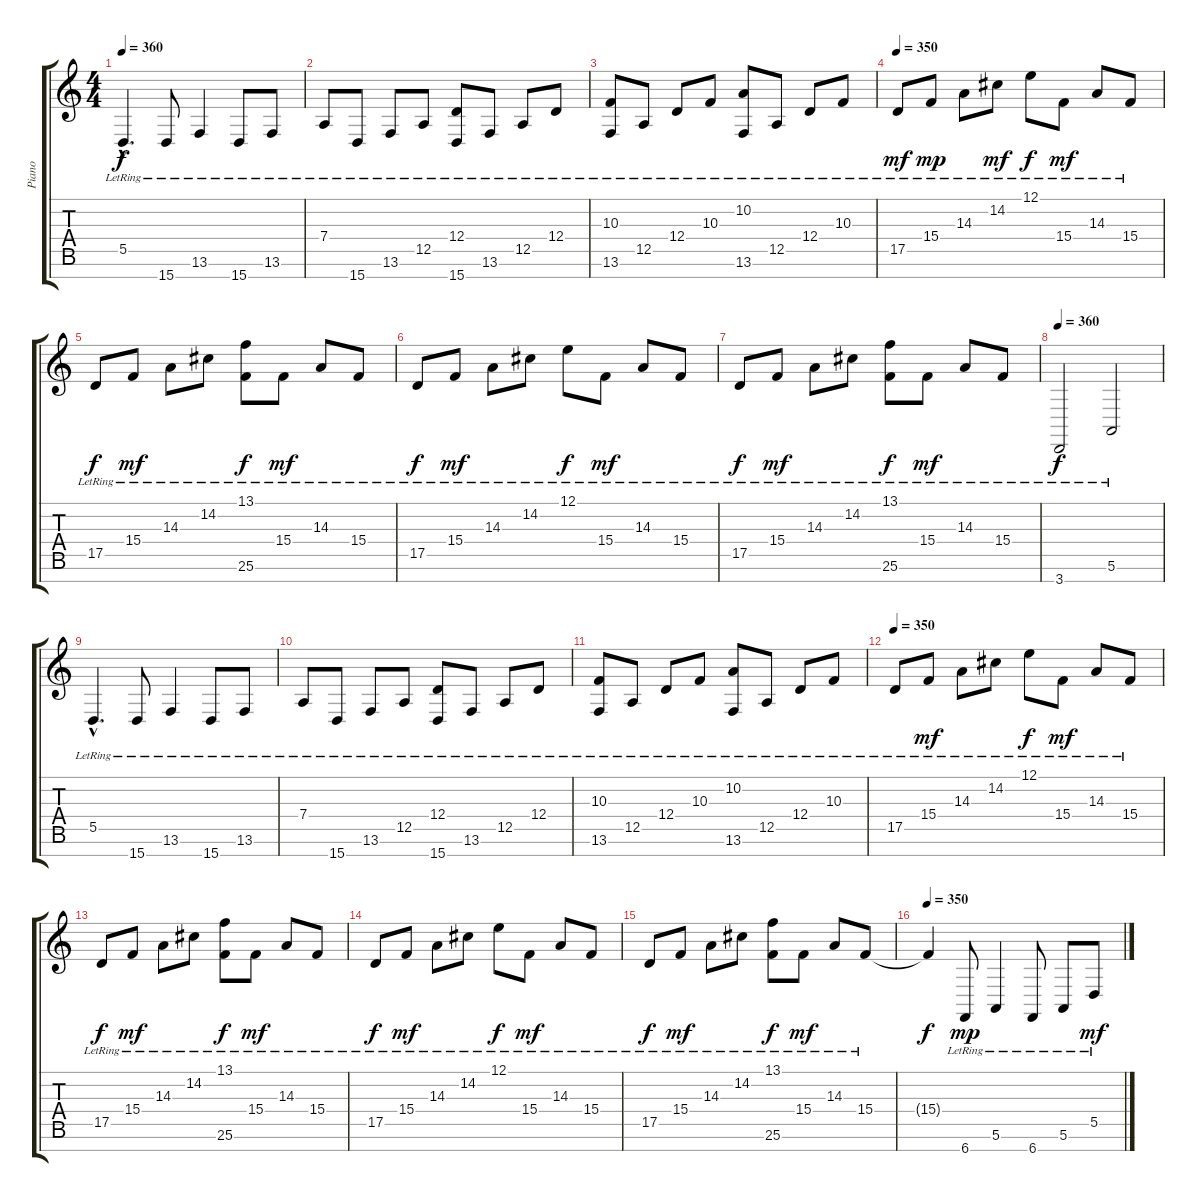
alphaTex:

\track ("Piano" "Piano") {instrument acousticgrandpiano}
\staff {score tabs}
\tuning (E4 B3 G3 D3 A2 E2 B1) {hide}
\ts (4 4)
\tempo 360
\clef g2
\ks c
5.5{hac lr}.4{d dy f} 15.7{lr}.8 13.6{lr}.4 15.7{lr}.8 13.6{lr}.8 |
7.4{lr}.8 15.7{lr}.8 13.6{lr}.8 12.5{lr}.8 (12.4{lr} 15.7{lr}).8 13.6{lr}.8 12.5{lr}.8 12.4{lr}.8 |
(10.3{lr} 13.6{lr}).8 12.5{lr}.8 12.4{lr}.8 10.3{lr}.8 (10.2{lr} 13.6{lr}).8 12.5{lr}.8 12.4{lr}.8 10.3{lr}.8 |
\tempo 350
17.5{lr}.8{dy mf} 15.4{lr}.8{dy mp} 14.3{lr}.8 14.2{lr}.8{dy mf} 12.1{lr}.8{dy f} 15.4{lr}.8{dy mf} 14.3{lr}.8 15.4{lr}.8 |
17.5{lr}.8{dy f} 15.4{lr}.8{dy mf} 14.3{lr}.8 14.2{lr}.8 (13.1{lr} 25.6{lr}).8{dy f} 15.4{lr}.8{dy mf} 14.3{lr}.8 15.4{lr}.8 |
17.5{lr}.8{dy f} 15.4{lr}.8{dy mf} 14.3{lr}.8 14.2{lr}.8 12.1{lr}.8{dy f} 15.4{lr}.8{dy mf} 14.3{lr}.8 15.4{lr}.8 |
17.5{lr}.8{dy f} 15.4{lr}.8{dy mf} 14.3{lr}.8 14.2{lr}.8 (13.1{lr} 25.6{lr}).8{dy f} 15.4{lr}.8{dy mf} 14.3{lr}.8 15.4{lr}.8 |
\tempo 360
3.7{lr}.2{dy f} 5.6{lr}.2 |
5.5{hac lr}.4{d} 15.7{lr}.8 13.6{lr}.4 15.7{lr}.8 13.6{lr}.8 |
7.4{lr}.8 15.7{lr}.8 13.6{lr}.8 12.5{lr}.8 (12.4{lr} 15.7{lr}).8 13.6{lr}.8 12.5{lr}.8 12.4{lr}.8 |
(10.3{lr} 13.6{lr}).8 12.5{lr}.8 12.4{lr}.8 10.3{lr}.8 (10.2{lr} 13.6{lr}).8 12.5{lr}.8 12.4{lr}.8 10.3{lr}.8 |
\tempo 350
17.5{lr}.8 15.4{lr}.8{dy mf} 14.3{lr}.8 14.2{lr}.8 12.1{lr}.8{dy f} 15.4{lr}.8{dy mf} 14.3{lr}.8 15.4{lr}.8 |
17.5{lr}.8{dy f} 15.4{lr}.8{dy mf} 14.3{lr}.8 14.2{lr}.8 (13.1{lr} 25.6{lr}).8{dy f} 15.4{lr}.8{dy mf} 14.3{lr}.8 15.4{lr}.8 |
17.5{lr}.8{dy f} 15.4{lr}.8{dy mf} 14.3{lr}.8 14.2{lr}.8 12.1{lr}.8{dy f} 15.4{lr}.8{dy mf} 14.3{lr}.8 15.4{lr}.8 |
17.5{lr}.8{dy f} 15.4{lr}.8{dy mf} 14.3{lr}.8 14.2{lr}.8 (13.1{lr} 25.6{lr}).8{dy f} 15.4{lr}.8{dy mf} 14.3{lr}.8 15.4{lr}.8 |
\tempo 350
15.4{t}.4{dy f} 6.7{lr}.8{dy mp} 5.6{lr}.4 6.7{lr}.8 5.6{lr}.8 5.5{lr}.8{dy mf}
